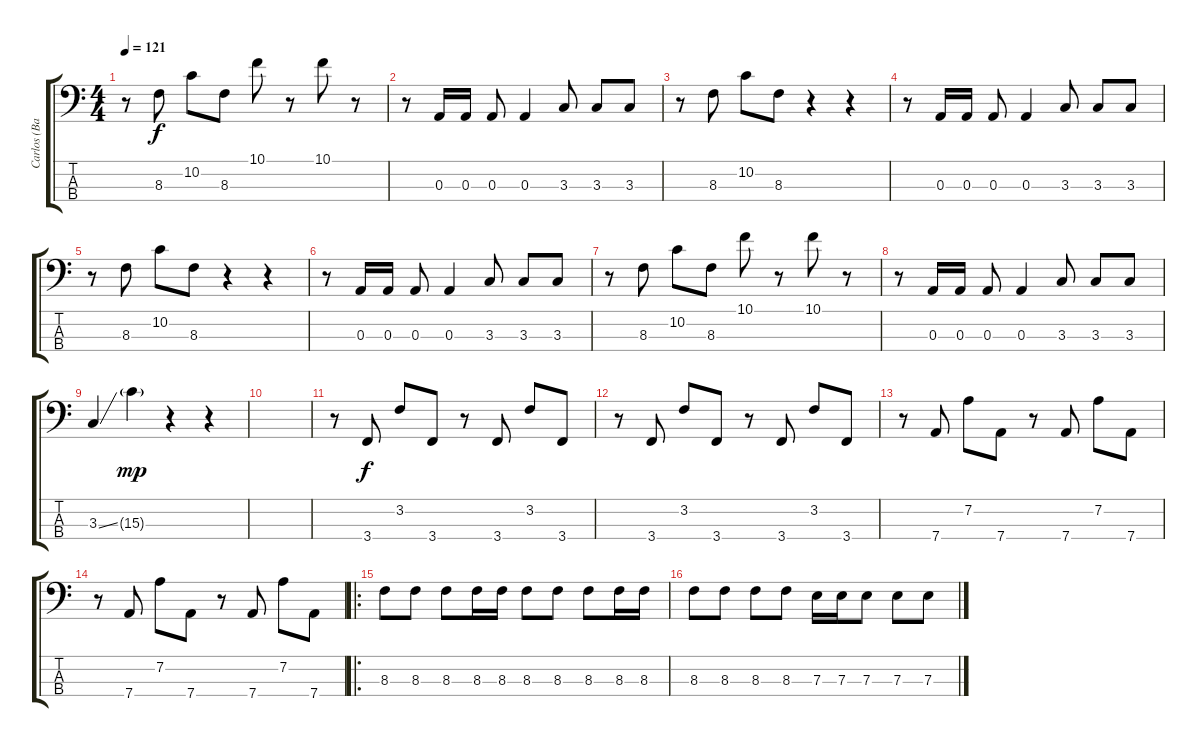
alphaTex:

\track ("Carlos (Bass)" "Carlos (Ba") {instrument electricbassfinger}
\staff {score tabs}
\tuning (G2 D2 A1 D1) {hide}
\ts (4 4)
\tempo 121
\clef f4
\ks c
r.8{dy f} 8.3.8 10.2.8 8.3.8 10.1.8 r.8 10.1.8 r.8 |
r.8 0.3.16 0.3.16 0.3.8 0.3.4 3.3.8 3.3.8 3.3.8 |
r.8 8.3.8 10.2.8 8.3.8 r.4 r.4 |
r.8 0.3.16 0.3.16 0.3.8 0.3.4 3.3.8 3.3.8 3.3.8 |
r.8 8.3.8 10.2.8 8.3.8 r.4 r.4 |
r.8 0.3.16 0.3.16 0.3.8 0.3.4 3.3.8 3.3.8 3.3.8 |
r.8 8.3.8 10.2.8 8.3.8 10.1.8 r.8 10.1.8 r.8 |
r.8 0.3.16 0.3.16 0.3.8 0.3.4 3.3.8 3.3.8 3.3.8 |
3.3{ss}.4 15.3{g}.4{dy mp} r.4 r.4 |
|
r.8 3.4.8{dy f} 3.2.8 3.4.8 r.8 3.4.8 3.2.8 3.4.8 |
r.8 3.4.8 3.2.8 3.4.8 r.8 3.4.8 3.2.8 3.4.8 |
r.8 7.4.8 7.2.8 7.4.8 r.8 7.4.8 7.2.8 7.4.8 |
r.8 7.4.8 7.2.8 7.4.8 r.8 7.4.8 7.2.8 7.4.8 |
\ro
8.3.8 8.3.8 8.3.8 8.3.16 8.3.16 8.3.8 8.3.8 8.3.8 8.3.16 8.3.16 |
8.3.8 8.3.8 8.3.8 8.3.8 7.3.16 7.3.16 7.3.8 7.3.8 7.3.8
